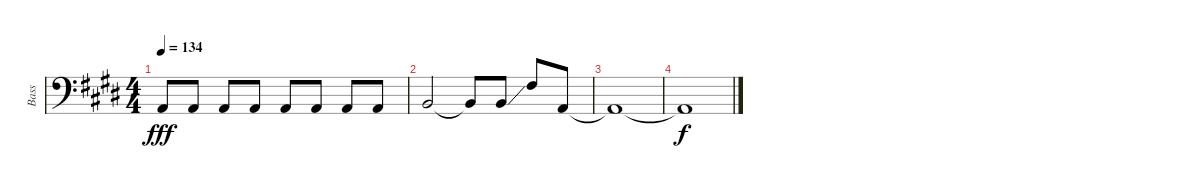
\track ("Bass" "Bass") {instrument electricbassfinger}
\staff {score}
\tuning (G2 D2 A1 E1) {hide}
\ts (4 4)
\tempo 134
\clef f4
\ks e
0.3.8{dy fff} 0.3.8 0.3.8 0.3.8 0.3.8 0.3.8 0.3.8 0.3.8 |
2.3.2 2.3{t}.8 2.3{ss}.8 9.3.8 0.3.8 |
0.3{t}.1 |
0.3{t}.1{dy f}
